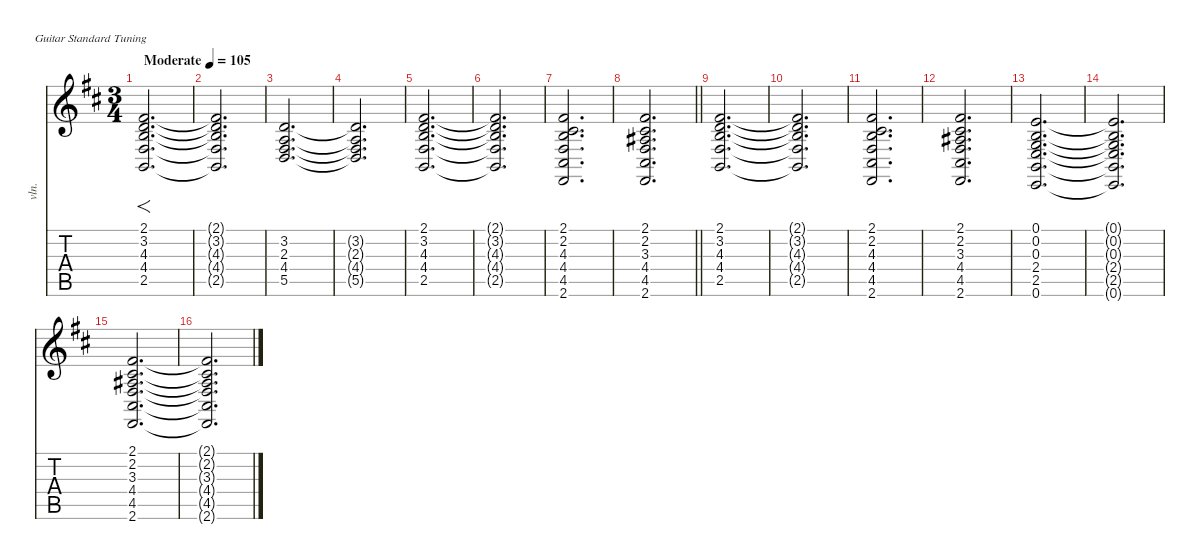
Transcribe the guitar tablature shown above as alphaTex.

\defaultSystemsLayout 4
\hideDynamics
\bracketExtendMode nobrackets
\track ("Key Pad" "vln.") {instrument synthstrings2}
\staff {score tabs}
\tuning (E4 B3 G3 D3 A2 E2)
\ts (3 4)
\beaming (8 2 2 2)
\section ("" "")
\tempo (105 "Moderate")
\clef g2
\ks bminor
(2.1{acc #} 3.2{acc forcenatural} 4.3{acc forcenatural} 4.4{acc #} 2.5{acc forcenatural}).2{f d dy f instrument synthstrings2} |
(2.1{t acc #} 3.2{t acc forcenatural} 4.3{t acc forcenatural} 4.4{t acc #} 2.5{t acc forcenatural}).2{d} |
(3.2{acc forcenatural} 2.3{acc forcenatural} 4.4{acc #} 5.5{acc forcenatural}).2{d} |
(3.2{t acc forcenatural} 2.3{t acc forcenatural} 4.4{t acc #} 5.5{t acc forcenatural}).2{d} |
(2.1{acc #} 3.2{acc forcenatural} 4.3{acc forcenatural} 4.4{acc #} 2.5{acc forcenatural}).2{d} |
(2.1{t acc #} 3.2{t acc forcenatural} 4.3{t acc forcenatural} 4.4{t acc #} 2.5{t acc forcenatural}).2{d} |
(2.1{acc #} 2.2{acc #} 4.3{acc forcenatural} 4.4{acc #} 4.5{acc #} 2.6{acc #}).2{d} |
\barLineRight lightlight
(2.1{acc #} 2.2{acc #} 3.3{acc #} 4.4{acc #} 4.5{acc #} 2.6{acc #}).2{d} |
\section ("" "")
(2.1{acc #} 3.2{acc forcenatural} 4.3{acc forcenatural} 4.4{acc #} 2.5{acc forcenatural}).2{d} |
(2.1{t acc #} 3.2{t acc forcenatural} 4.3{t acc forcenatural} 4.4{t acc #} 2.5{t acc forcenatural}).2{d} |
(2.1{acc #} 2.2{acc #} 4.3{acc forcenatural} 4.4{acc #} 4.5{acc #} 2.6{acc #}).2{d} |
(2.1{acc #} 2.2{acc #} 3.3{acc #} 4.4{acc #} 4.5{acc #} 2.6{acc #}).2{d} |
(0.1{acc forcenatural} 0.2{acc forcenatural} 0.3{acc forcenatural} 2.4{acc forcenatural} 2.5{acc forcenatural} 0.6{acc forcenatural}).2{d} |
(0.1{t acc forcenatural} 0.2{t acc forcenatural} 0.3{t acc forcenatural} 2.4{t acc forcenatural} 2.5{t acc forcenatural} 0.6{t acc forcenatural}).2{d} |
(2.1{acc #} 2.2{acc #} 3.3{acc #} 4.4{acc #} 4.5{acc #} 2.6{acc #}).2{d} |
(2.1{t acc #} 2.2{t acc #} 3.3{t acc #} 4.4{t acc #} 4.5{t acc #} 2.6{t acc #}).2{d}
